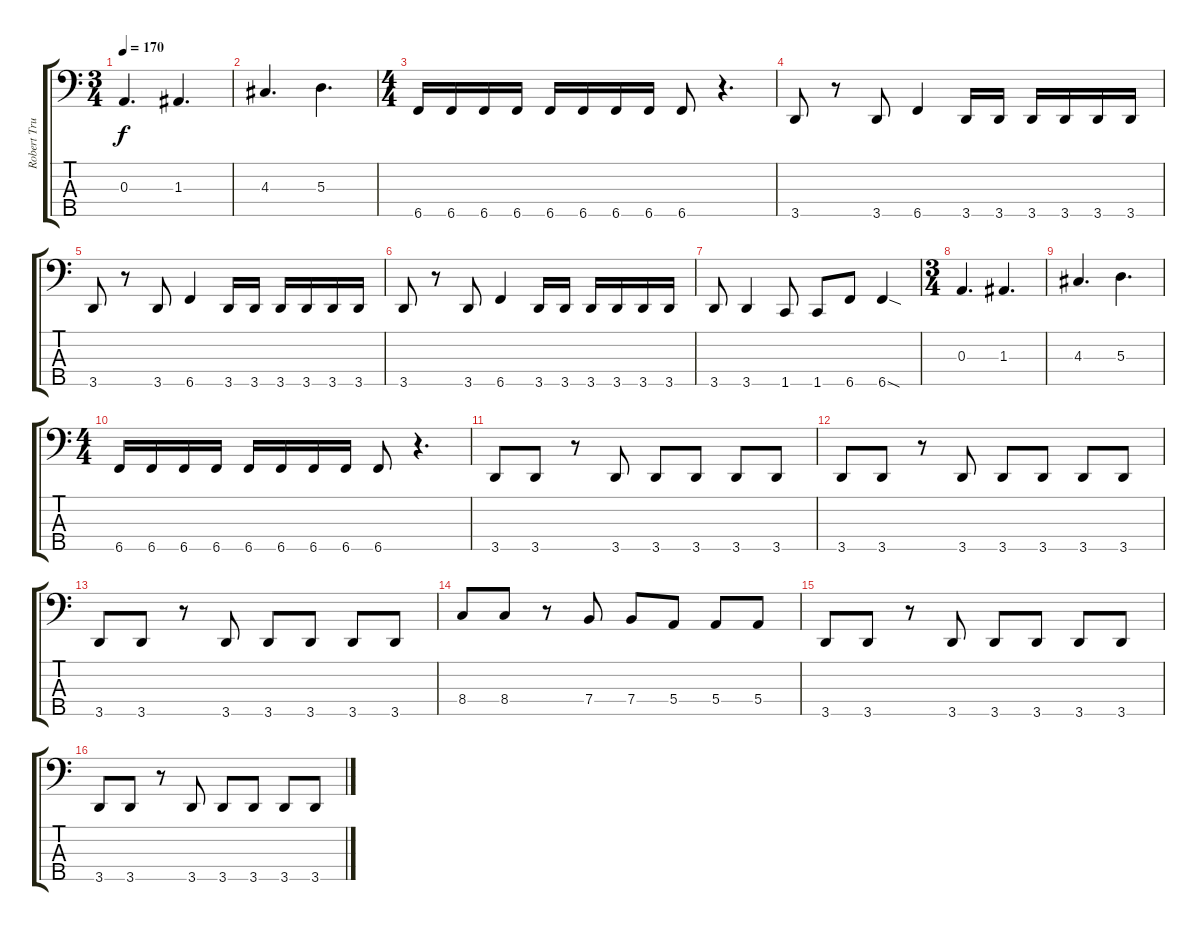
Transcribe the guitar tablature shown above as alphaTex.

\track ("Robert Trujillo" "Robert Tru") {instrument electricbassfinger}
\staff {score tabs}
\tuning (G2 D2 A1 E1 B0) {hide}
\ts (3 4)
\tempo 170
\clef f4
\ks c
0.3.4{d dy f} 1.3.4{d} |
4.3.4{d} 5.3.4{d} |
\ts (4 4)
6.5.16 6.5.16 6.5.16 6.5.16 6.5.16 6.5.16 6.5.16 6.5.16 6.5.8 r.4{d} |
3.5.8 r.8 3.5.8 6.5.4 3.5.16 3.5.16 3.5.16 3.5.16 3.5.16 3.5.16 |
3.5.8 r.8 3.5.8 6.5.4 3.5.16 3.5.16 3.5.16 3.5.16 3.5.16 3.5.16 |
3.5.8 r.8 3.5.8 6.5.4 3.5.16 3.5.16 3.5.16 3.5.16 3.5.16 3.5.16 |
3.5.8 3.5.4 1.5.8 1.5.8 6.5.8 6.5{sod}.4 |
\ts (3 4)
0.3.4{d} 1.3.4{d} |
4.3.4{d} 5.3.4{d} |
\ts (4 4)
6.5.16 6.5.16 6.5.16 6.5.16 6.5.16 6.5.16 6.5.16 6.5.16 6.5.8 r.4{d} |
3.5.8 3.5.8 r.8 3.5.8 3.5.8 3.5.8 3.5.8 3.5.8 |
3.5.8 3.5.8 r.8 3.5.8 3.5.8 3.5.8 3.5.8 3.5.8 |
3.5.8 3.5.8 r.8 3.5.8 3.5.8 3.5.8 3.5.8 3.5.8 |
8.4.8 8.4.8 r.8 7.4.8 7.4.8 5.4.8 5.4.8 5.4.8 |
3.5.8 3.5.8 r.8 3.5.8 3.5.8 3.5.8 3.5.8 3.5.8 |
3.5.8 3.5.8 r.8 3.5.8 3.5.8 3.5.8 3.5.8 3.5.8
